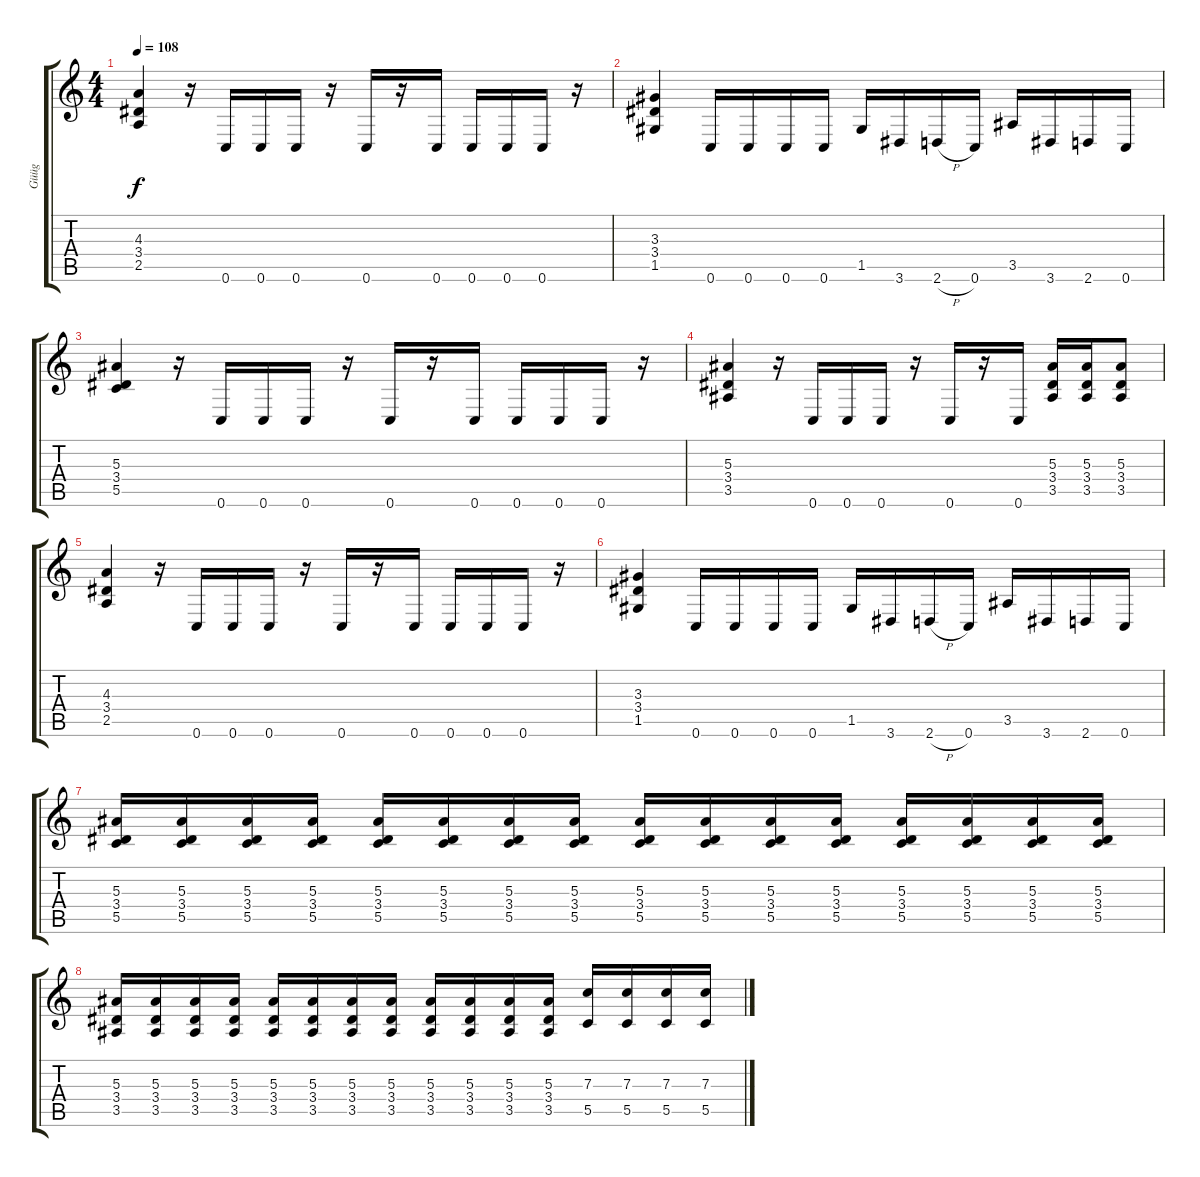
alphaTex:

\track ("Güüg" "Güüg") {instrument distortionguitar}
\staff {score tabs}
\tuning (D4 A3 F3 C3 G2 C2) {hide}
\ts (4 4)
\tempo 108
\clef g2
\ks c
(4.3 3.4 2.5).4{dy f} r.16 0.6.16 0.6.16 0.6.16 r.16 0.6.16 r.16 0.6.16 0.6.16 0.6.16 0.6.16 r.16 |
(3.3 3.4 1.5).4 0.6.16 0.6.16 0.6.16 0.6.16 1.5.16 3.6.16 2.6{h}.16 0.6.16 3.5.16 3.6.16 2.6.16 0.6.16 |
(5.3 3.4 5.5).4 r.16 0.6.16 0.6.16 0.6.16 r.16 0.6.16 r.16 0.6.16 0.6.16 0.6.16 0.6.16 r.16 |
(5.3 3.4 3.5).4 r.16 0.6.16 0.6.16 0.6.16 r.16 0.6.16 r.16 0.6.16 (5.3 3.4 3.5).16 (5.3 3.4 3.5).16 (5.3 3.4 3.5).8 |
(4.3 3.4 2.5).4 r.16 0.6.16 0.6.16 0.6.16 r.16 0.6.16 r.16 0.6.16 0.6.16 0.6.16 0.6.16 r.16 |
(3.3 3.4 1.5).4 0.6.16 0.6.16 0.6.16 0.6.16 1.5.16 3.6.16 2.6{h}.16 0.6.16 3.5.16 3.6.16 2.6.16 0.6.16 |
(5.3 3.4 5.5).16 (5.3 3.4 5.5).16 (5.3 3.4 5.5).16 (5.3 3.4 5.5).16 (5.3 3.4 5.5).16 (5.3 3.4 5.5).16 (5.3 3.4 5.5).16 (5.3 3.4 5.5).16 (5.3 3.4 5.5).16 (5.3 3.4 5.5).16 (5.3 3.4 5.5).16 (5.3 3.4 5.5).16 (5.3 3.4 5.5).16 (5.3 3.4 5.5).16 (5.3 3.4 5.5).16 (5.3 3.4 5.5).16 |
(5.3 3.4 3.5).16 (5.3 3.4 3.5).16 (5.3 3.4 3.5).16 (5.3 3.4 3.5).16 (5.3 3.4 3.5).16 (5.3 3.4 3.5).16 (5.3 3.4 3.5).16 (5.3 3.4 3.5).16 (5.3 3.4 3.5).16 (5.3 3.4 3.5).16 (5.3 3.4 3.5).16 (5.3 3.4 3.5).16 (7.3 5.5).16 (7.3 5.5).16 (7.3 5.5).16 (7.3 5.5).16
